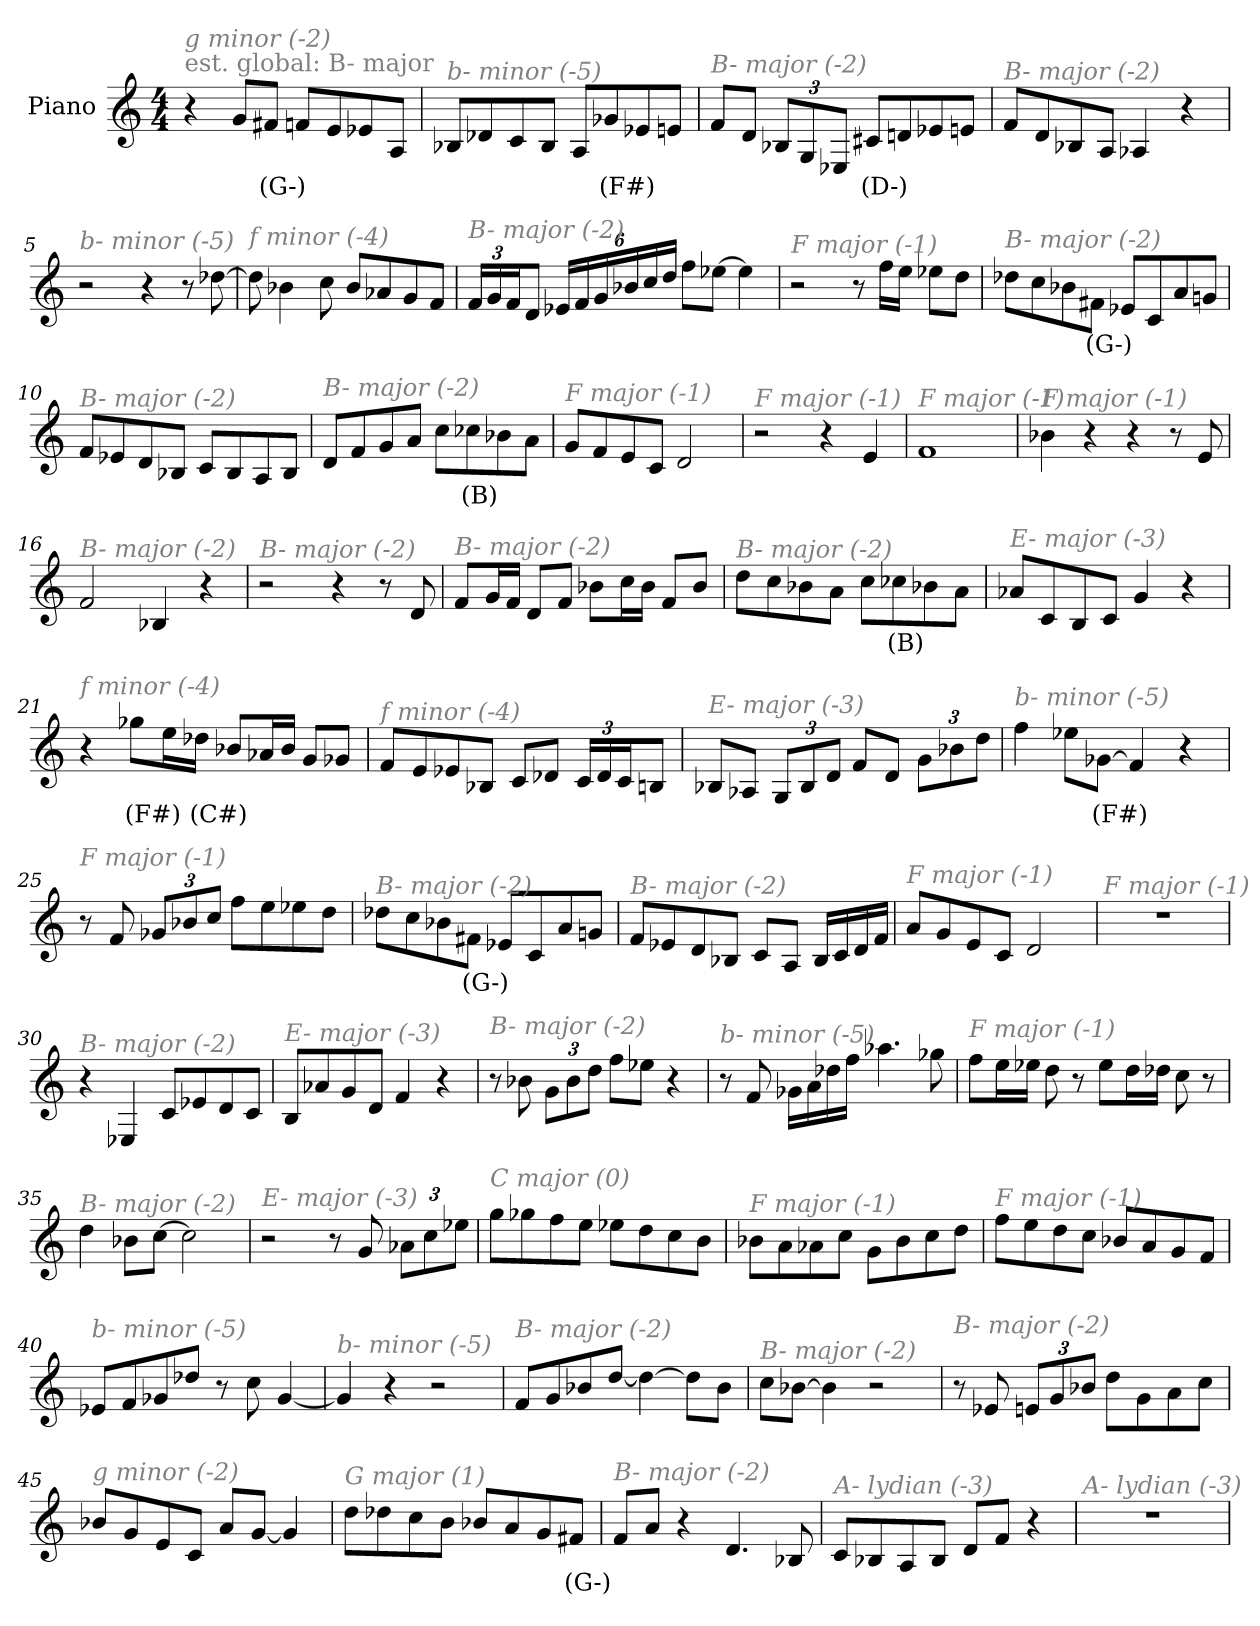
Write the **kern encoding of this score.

**kern	**text
*part1	*part1
*staff1	*staff1
*I"Piano	*
*I'Pno	*
*clefG2	*
*k[]	*
*M4/4	*
*MM236	*
=1	=1
!LO:TX:a:color=#808080:t=est. global&colon; B- major	!
!LO:TX:i:color=#808080:t=g minor (-2)	!
4r	.
8g/L	.
8f#Xi/J	(G-)
8f/L	.
8e/	.
8e-X/	.
8A/J	.
=2	=2
!LO:TX:i:color=#808080:t=b- minor (-5)	!
8B-X/L	.
8d-X/	.
8c/	.
8B-/J	.
8A/L	.
8g-Xi/	(F#)
8e-X/	.
8en/J	.
=3	=3
!LO:TX:i:color=#808080:t=B- major (-2)	!
8f/L	.
8d/J	.
*Xbrackettup	*
12B-X/L	.
12G/	.
12E-X/J	.
8c#Xi/L	(D-)
8dn/	.
8e-X/	.
8en/J	.
=4	=4
!LO:TX:i:color=#808080:t=B- major (-2)	!
8f/L	.
8d/	.
8B-X/	.
8A/J	.
4A-X/	.
4r	.
!!LO:LB:g=z
=5	=5
!LO:TX:i:color=#808080:t=b- minor (-5)	!
2r	.
4r	.
8r	.
[8dd-X\	.
=6	=6
!LO:TX:i:color=#808080:t=f minor (-4)	!
8dd-\]	.
4b-X\	.
8cc\	.
8b-/L	.
8a-X/	.
8g/	.
8f/J	.
=7	=7
!LO:TX:i:color=#808080:t=B- major (-2)	!
24f/LL	.
24g/	.
24f/J	.
8d/J	.
24e-X/LL	.
24f/	.
24g/	.
24b-X/	.
24cc/	.
24dd/JJ	.
8ff\L	.
[8ee-X\J	.
4ee-\]	.
=8	=8
!LO:TX:i:color=#808080:t=F major (-1)	!
2r	.
8r	.
16ff\LL	.
16ee\JJ	.
8ee-X\L	.
8dd\J	.
!!LO:LB:g=z
=9	=9
!LO:TX:i:color=#808080:t=B- major (-2)	!
8dd-X\L	.
8cc\	.
8b-X\	.
8f#Xi\J	(G-)
8e-X/L	.
8c/	.
8a/	.
8gn/J	.
=10	=10
!LO:TX:i:color=#808080:t=B- major (-2)	!
8f/L	.
8e-X/	.
8d/	.
8B-X/J	.
8c/L	.
8B-/	.
8A/	.
8B-/J	.
=11	=11
!LO:TX:i:color=#808080:t=B- major (-2)	!
8d/L	.
8f/	.
8g/	.
8a/J	.
8cc\L	.
8cc-Xi\	(B)
8b-X\	.
8a\J	.
=12	=12
!LO:TX:i:color=#808080:t=F major (-1)	!
8g/L	.
8f/	.
8e/	.
8c/J	.
2d/	.
=13	=13
!LO:TX:i:color=#808080:t=F major (-1)	!
2r	.
4r	.
4e/	.
!!LO:LB:g=z
=14	=14
!LO:TX:i:color=#808080:t=F major (-1)	!
1f	.
=15	=15
!LO:TX:i:color=#808080:t=F major (-1)	!
4b-X\	.
4r	.
4r	.
8r	.
8e/	.
=16	=16
!LO:TX:i:color=#808080:t=B- major (-2)	!
2f/	.
4B-X/	.
4r	.
=17	=17
!LO:TX:i:color=#808080:t=B- major (-2)	!
2r	.
4r	.
8r	.
8d/	.
=18	=18
!LO:TX:i:color=#808080:t=B- major (-2)	!
8f/L	.
16g/L	.
16f/JJ	.
8d/L	.
8f/J	.
8b-X\L	.
16cc\L	.
16b-\JJ	.
8f/L	.
8b-/J	.
!!LO:LB:g=z
=19	=19
!LO:TX:i:color=#808080:t=B- major (-2)	!
8dd\L	.
8cc\	.
8b-X\	.
8a\J	.
8cc\L	.
8cc-Xi\	(B)
8b-X\	.
8a\J	.
=20	=20
!LO:TX:i:color=#808080:t=E- major (-3)	!
8a-X/L	.
8c/	.
8B/	.
8c/J	.
4g/	.
4r	.
=21	=21
!LO:TX:i:color=#808080:t=f minor (-4)	!
4r	.
8gg-Xi\L	(F#)
16ee\L	.
16dd-Xi\JJ	(C#)
8b-X/L	.
16a-X/L	.
16b-/JJ	.
8g/L	.
8g-X/J	.
=22	=22
!LO:TX:i:color=#808080:t=f minor (-4)	!
8f/L	.
8e/	.
8e-X/	.
8B-X/J	.
8c/L	.
8d-X/J	.
24c/LL	.
24d-/	.
24c/J	.
8Bn/J	.
!!LO:LB:g=z
=23	=23
!LO:TX:i:color=#808080:t=E- major (-3)	!
8B-X/L	.
8A-X/J	.
12G/L	.
12B-/	.
12d/J	.
8f/L	.
8d/J	.
12g\L	.
12b-X\	.
12dd\J	.
=24	=24
!LO:TX:i:color=#808080:t=b- minor (-5)	!
4ff\	.
8ee-X\L	.
[8g-Xi\J	(F#)
4f#/]	.
4r	.
=25	=25
!LO:TX:i:color=#808080:t=F major (-1)	!
8r	.
8f/	.
12g-X/L	.
12b-X/	.
12cc/J	.
8ff\L	.
8ee\	.
8ee-X\	.
8dd\J	.
=26	=26
!LO:TX:i:color=#808080:t=B- major (-2)	!
8dd-X\L	.
8cc\	.
8b-X\	.
8f#Xi\J	(G-)
8e-X/L	.
8c/	.
8a/	.
8gn/J	.
!!LO:LB:g=z
=27	=27
!LO:TX:i:color=#808080:t=B- major (-2)	!
8f/L	.
8e-X/	.
8d/	.
8B-X/J	.
8c/L	.
8A/J	.
16B-/LL	.
16c/	.
16d/	.
16f/JJ	.
=28	=28
!LO:TX:i:color=#808080:t=F major (-1)	!
8a/L	.
8g/	.
8e/	.
8c/J	.
2d/	.
=29	=29
!LO:TX:i:color=#808080:t=F major (-1)	!
1r	.
=30	=30
!LO:TX:i:color=#808080:t=B- major (-2)	!
4r	.
4E-X/	.
8c/L	.
8e-X/	.
8d/	.
8c/J	.
=31	=31
!LO:TX:i:color=#808080:t=E- major (-3)	!
8B/L	.
8a-X/	.
8g/	.
8d/J	.
4f/	.
4r	.
!!LO:LB:g=z
=32	=32
!LO:TX:i:color=#808080:t=B- major (-2)	!
8r	.
8b-X\	.
12g\L	.
12b-\	.
12dd\J	.
8ff\L	.
8ee-X\J	.
4r	.
=33	=33
!LO:TX:i:color=#808080:t=b- minor (-5)	!
8r	.
8f/	.
16g-X\LL	.
16a\	.
16dd-X\	.
16ff\JJ	.
4.aa-X\	.
8gg-X\	.
=34	=34
!LO:TX:i:color=#808080:t=F major (-1)	!
8ff\L	.
16ee\L	.
16ee-X\JJ	.
8dd\	.
8r	.
8ee-\L	.
16dd\L	.
16dd-X\JJ	.
8cc\	.
8r	.
=35	=35
!LO:TX:i:color=#808080:t=B- major (-2)	!
4dd\	.
8b-X\L	.
[8cc\J	.
2cc\]	.
!!LO:LB:g=z
=36	=36
!LO:TX:i:color=#808080:t=E- major (-3)	!
2r	.
8r	.
8g/	.
12a-X\L	.
12cc\	.
12ee-X\J	.
=37	=37
!LO:TX:i:color=#808080:t=C major (0)	!
8gg\L	.
8gg-X\	.
8ff\	.
8ee\J	.
8ee-X\L	.
8dd\	.
8cc\	.
8b\J	.
=38	=38
!LO:TX:i:color=#808080:t=F major (-1)	!
8b-X\L	.
8a\	.
8a-X\	.
8cc\J	.
8g\L	.
8b-\	.
8cc\	.
8dd\J	.
=39	=39
!LO:TX:i:color=#808080:t=F major (-1)	!
8ff\L	.
8ee\	.
8dd\	.
8cc\J	.
8b-X/L	.
8a/	.
8g/	.
8f/J	.
!!LO:LB:g=z
=40	=40
!LO:TX:i:color=#808080:t=b- minor (-5)	!
8e-X/L	.
8f/	.
8g-X/	.
8dd-X/J	.
8r	.
8cc\	.
[4g-/	.
=41	=41
!LO:TX:i:color=#808080:t=b- minor (-5)	!
4g-/]	.
4r	.
2r	.
=42	=42
!LO:TX:i:color=#808080:t=B- major (-2)	!
8f/L	.
8g/	.
8b-X/	.
[8dd/J	.
4dd\_	.
8dd\L]	.
8b-\J	.
=43	=43
!LO:TX:i:color=#808080:t=B- major (-2)	!
8cc\L	.
[8b-X\J	.
4b-\]	.
2r	.
=44	=44
!LO:TX:i:color=#808080:t=B- major (-2)	!
8r	.
8e-X/	.
12en/L	.
12g/	.
12b-X/J	.
8dd\L	.
8g\	.
8a\	.
8cc\J	.
!!LO:PB:g=z
=45	=45
!LO:TX:i:color=#808080:t=g minor (-2)	!
8b-X/L	.
8g/	.
8e/	.
8c/J	.
8a/L	.
[8g/J	.
4g/]	.
=46	=46
!LO:TX:i:color=#808080:t=G major (1)	!
8dd\L	.
8dd-X\	.
8cc\	.
8b\J	.
8b-X/L	.
8a/	.
8g/	.
8f#Xi/J	(G-)
=47	=47
!LO:TX:i:color=#808080:t=B- major (-2)	!
8f/L	.
8a/J	.
4r	.
4.d/	.
8B-X/	.
=48	=48
!LO:TX:i:color=#808080:t=A- lydian (-3)	!
8c/L	.
8B-X/	.
8A/	.
8B-/J	.
8d/L	.
8f/J	.
4r	.
=49	=49
!LO:TX:i:color=#808080:t=A- lydian (-3)	!
1r	.
=	=
*-	*-
